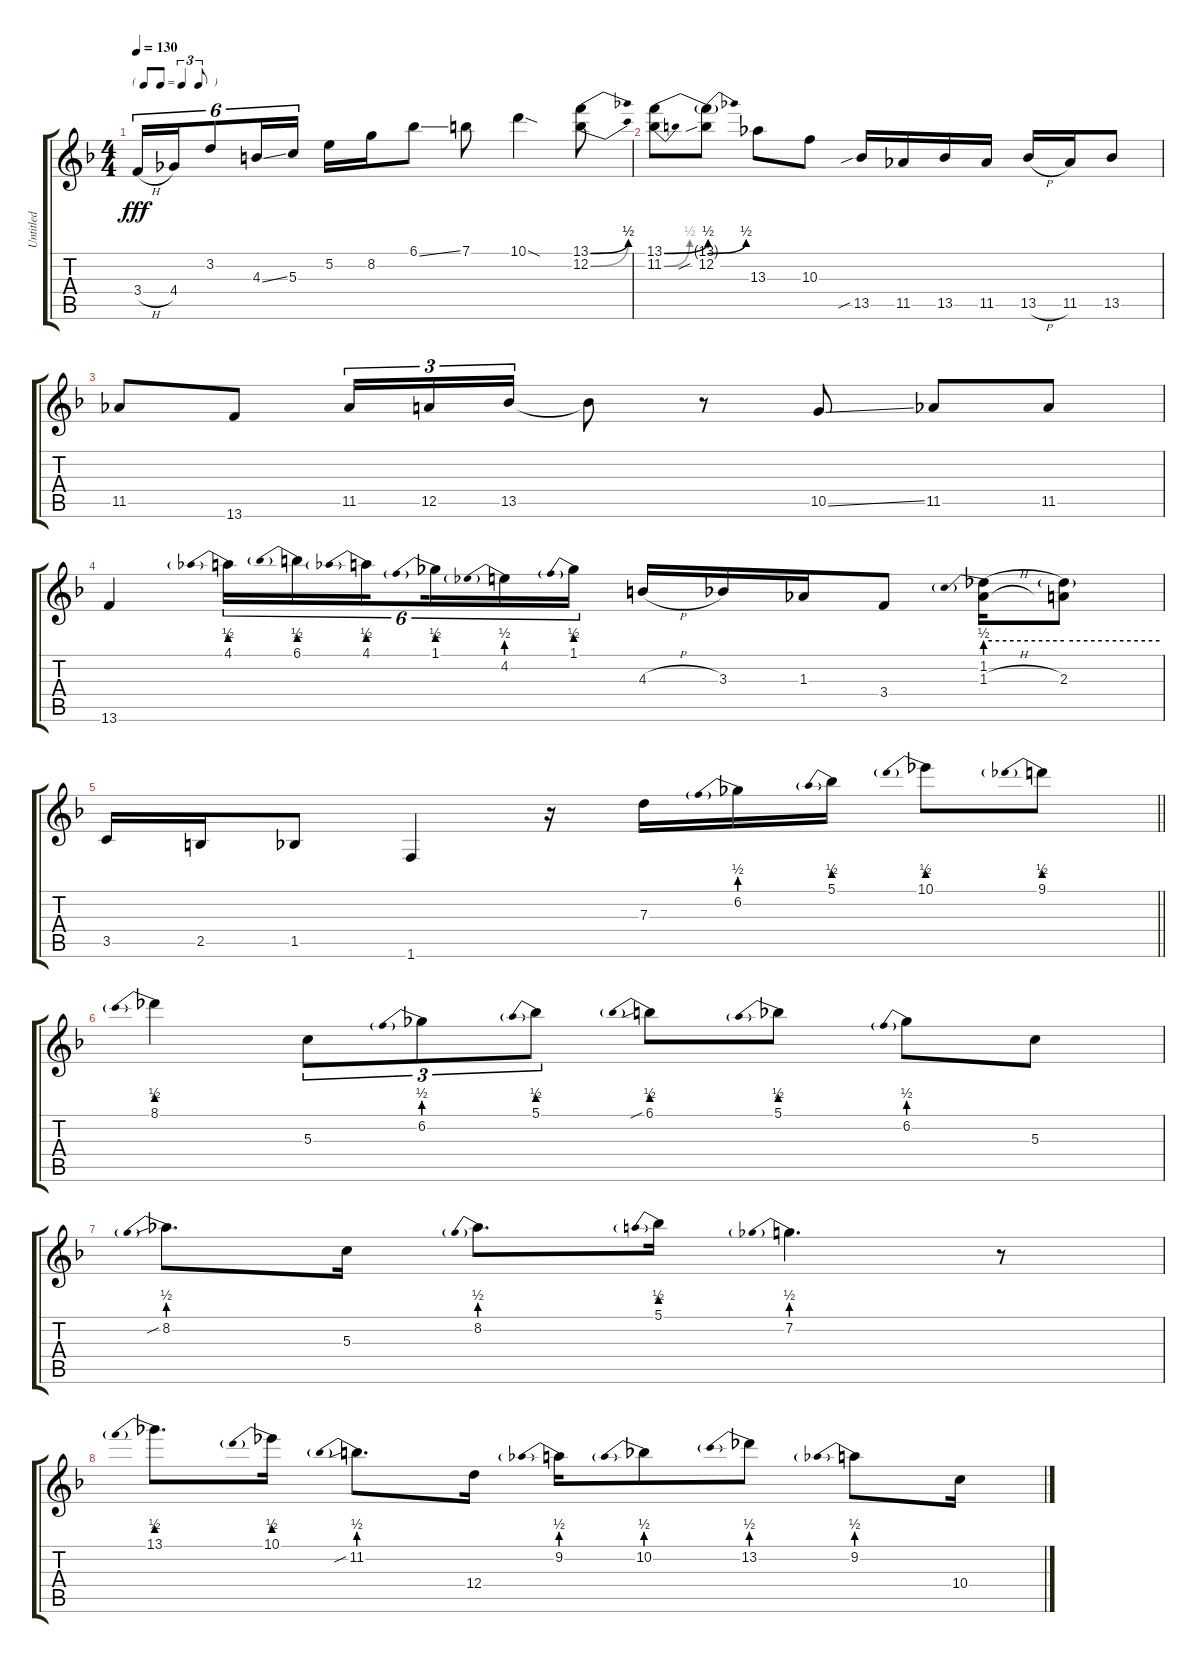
\track ("Untitled" "Untitled") {instrument acousticguitarsteel}
\staff {score tabs}
\tuning (E4 B3 G3 D3 A2 E2) {hide}
\ts (4 4)
\tf triplet8th
\tempo 130
\clef g2
\ks f
3.4{h}.16{tu (6 4) dy fff} 4.4.16{tu (6 4)} 3.2.8{tu (6 4)} 4.3{ss}.16{tu (6 4)} 5.3.16{tu (6 4)} 5.2.16 8.2.16 6.1{ss}.8 7.1.8 10.1{sod}.4 (13.1{be (bend 0 0 60 2)} 12.2{be (bend 0 0 60 2)}).8 |
(13.1{be (bend 0 0 60 2)} 11.2{be (bend 0 0 60 2)}).8 (13.1{be (bend 0 0 60 2) t} 12.2{sib}).8 13.3.8 10.3.8 13.5{sib}.16 11.5.16 13.5.16 11.5.16 13.5{h}.16 11.5.16 13.5.8 |
11.5.8 13.6.8 11.5.16{tu (3 2)} 12.5.16{tu (3 2)} 13.5.16{tu (3 2)} 13.5{t}.8 r.8 10.5{ss}.8 11.5.8 11.5.8 |
13.6.4 4.1{be (prebend 0 2 60 2)}.16{tu (6 4)} 6.1{be (prebend 0 2 60 2)}.16{tu (6 4)} 4.1{be (prebend 0 2 60 2)}.16{tu (6 4) beam splitsecondary} 1.1{be (prebend 0 2 60 2)}.16{tu (6 4)} 4.2{be (prebend 0 2 60 2)}.16{tu (6 4)} 1.1{be (prebend 0 2 60 2)}.16{tu (6 4)} 4.3{h}.16 3.3.16 1.3.16 3.4.8 (1.2{be (prebend 0 2 60 2)} 1.3{h}).16 (1.2{be (hold 0 2 60 2) t} 2.3).8 |
\barLineRight lightlight
3.5.16 2.5.16 1.5.8 1.6.4 r.16 7.3.16 6.2{be (prebend 0 2 60 2)}.16 5.1{be (prebend 0 2 60 2)}.16 10.1{be (prebend 0 2 60 2)}.8 9.1{be (prebend 0 2 60 2)}.8 |
8.1{be (prebend 0 2 60 2)}.4 5.3.8{tu (3 2)} 6.2{be (prebend 0 2 60 2)}.8{tu (3 2)} 5.1{be (prebend 0 2 60 2)}.8{tu (3 2)} 6.1{be (prebend 0 2 60 2) sib}.8 5.1{be (prebend 0 2 60 2)}.8 6.2{be (prebend 0 2 60 2)}.8 5.3.8 |
8.2{be (prebend 0 2 60 2) sib}.8{d} 5.3.16 8.2{be (prebend 0 2 60 2)}.8{d} 5.1{be (prebend 0 2 60 2)}.16 7.2{be (prebend 0 2 60 2)}.4{d} r.8 |
13.1{be (prebend 0 2 60 2)}.8{d} 10.1{be (prebend 0 2 60 2)}.16 11.2{be (prebend 0 2 60 2) sib}.8{d} 12.4.16 9.2{be (prebend 0 2 60 2)}.16 10.2{be (prebend 0 2 60 2)}.8 13.2{be (prebend 0 2 60 2)}.8 9.2{be (prebend 0 2 60 2)}.8 10.4.16
